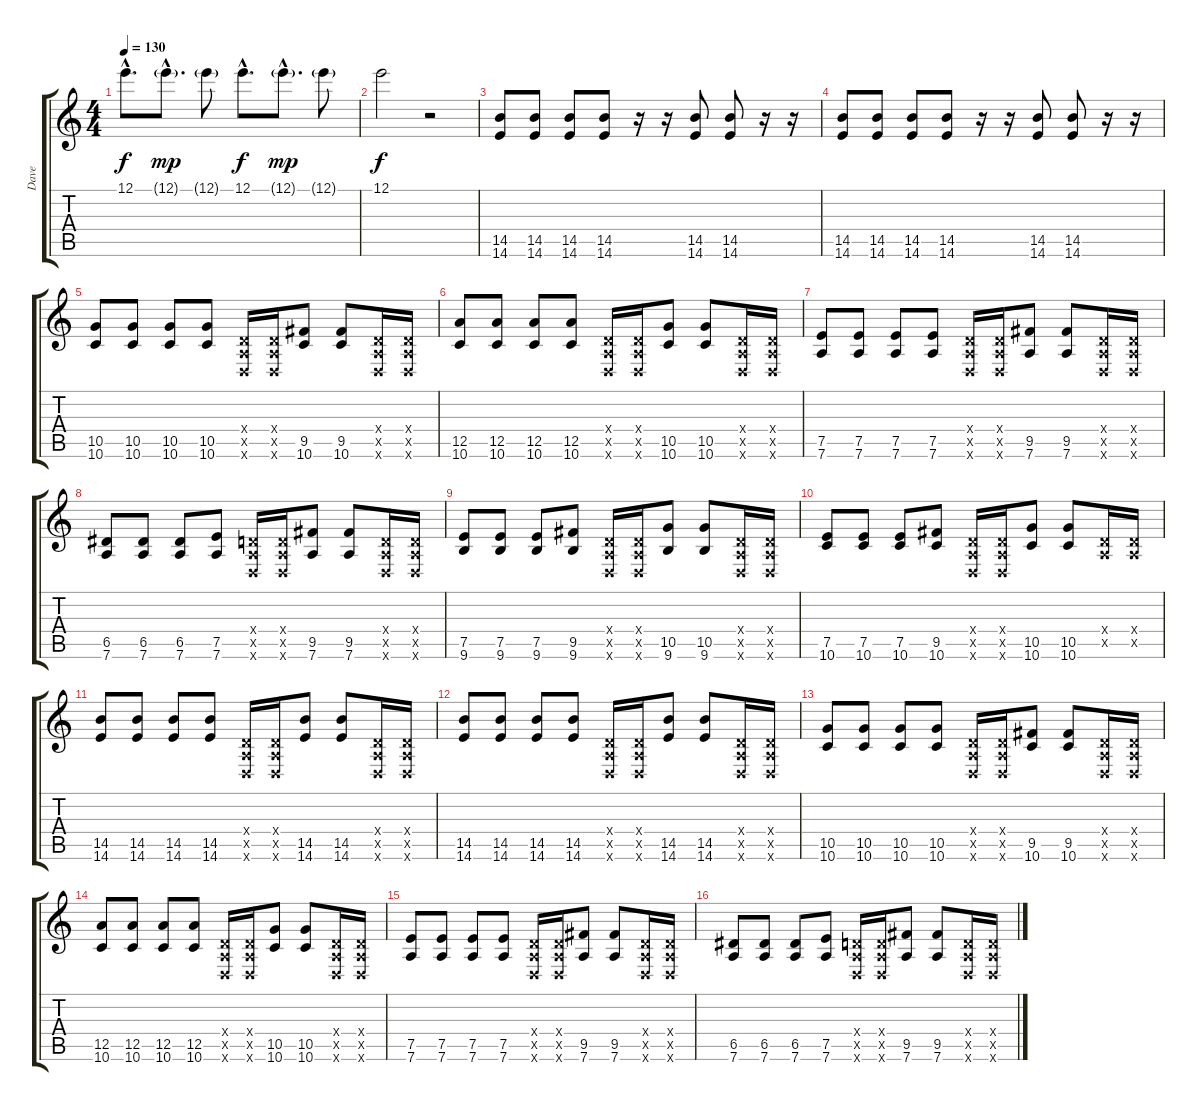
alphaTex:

\track ("Dave" "Dave") {instrument distortionguitar}
\staff {score tabs}
\tuning (E4 B3 G3 D3 A2 D2) {hide}
\ts (4 4)
\tempo 130
\clef g2
\ks c
12.1{hac}.8{d dy f instrument electricguitarclean} 12.1{g hac}.8{d dy mp} 12.1{g}.8 12.1{hac}.8{d dy f instrument electricguitarclean} 12.1{g hac}.8{d dy mp} 12.1{g}.8 |
12.1.2{dy f instrument electricguitarclean} r.2 |
(14.5 14.6).8{volume 13 instrument distortionguitar} (14.5 14.6).8 (14.5 14.6).8 (14.5 14.6).8 r.16 r.16 (14.5 14.6).8 (14.5 14.6).8 r.16 r.16 |
(14.5 14.6).8 (14.5 14.6).8 (14.5 14.6).8 (14.5 14.6).8 r.16 r.16 (14.5 14.6).8 (14.5 14.6).8 r.16 r.16 |
(10.5 10.6).8 (10.5 10.6).8 (10.5 10.6).8 (10.5 10.6).8 (0.4{x} 0.5{x} 0.6{x}).16 (0.4{x} 0.5{x} 0.6{x}).16 (9.5 10.6).8 (9.5 10.6).8 (0.4{x} 0.5{x} 0.6{x}).16 (0.4{x} 0.5{x} 0.6{x}).16 |
(12.5 10.6).8 (12.5 10.6).8 (12.5 10.6).8 (12.5 10.6).8 (0.4{x} 0.5{x} 0.6{x}).16 (0.4{x} 0.5{x} 0.6{x}).16 (10.5 10.6).8 (10.5 10.6).8 (0.4{x} 0.5{x} 0.6{x}).16 (0.4{x} 0.5{x} 0.6{x}).16 |
(7.5 7.6).8 (7.5 7.6).8 (7.5 7.6).8 (7.5 7.6).8 (0.4{x} 0.5{x} 0.6{x}).16 (0.4{x} 0.5{x} 0.6{x}).16 (9.5 7.6).8 (9.5 7.6).8 (0.4{x} 0.5{x} 0.6{x}).16 (0.4{x} 0.5{x} 0.6{x}).16 |
(6.5 7.6).8 (6.5 7.6).8 (6.5 7.6).8 (7.5 7.6).8 (0.4{x} 0.5{x} 0.6{x}).16 (0.4{x} 0.5{x} 0.6{x}).16 (9.5 7.6).8 (9.5 7.6).8 (0.4{x} 0.5{x} 0.6{x}).16 (0.4{x} 0.5{x} 0.6{x}).16 |
(7.5 9.6).8 (7.5 9.6).8 (7.5 9.6).8 (9.5 9.6).8 (0.4{x} 0.5{x} 0.6{x}).16 (0.4{x} 0.5{x} 0.6{x}).16 (10.5 9.6).8 (10.5 9.6).8 (0.4{x} 0.5{x} 0.6{x}).16 (0.4{x} 0.5{x} 0.6{x}).16 |
(7.5 10.6).8 (7.5 10.6).8 (7.5 10.6).8 (9.5 10.6).8 (0.4{x} 0.5{x} 0.6{x}).16 (0.4{x} 0.5{x} 0.6{x}).16 (10.5 10.6).8 (10.5 10.6).8 (0.4{x} 0.5{x}).16 (0.4{x} 0.5{x}).16 |
(14.5 14.6).8 (14.5 14.6).8 (14.5 14.6).8 (14.5 14.6).8 (0.4{x} 0.5{x} 0.6{x}).16 (0.4{x} 0.5{x} 0.6{x}).16 (14.5 14.6).8 (14.5 14.6).8 (0.4{x} 0.5{x} 0.6{x}).16 (0.4{x} 0.5{x} 0.6{x}).16 |
(14.5 14.6).8 (14.5 14.6).8 (14.5 14.6).8 (14.5 14.6).8 (0.4{x} 0.5{x} 0.6{x}).16 (0.4{x} 0.5{x} 0.6{x}).16 (14.5 14.6).8 (14.5 14.6).8 (0.4{x} 0.5{x} 0.6{x}).16 (0.4{x} 0.5{x} 0.6{x}).16 |
(10.5 10.6).8 (10.5 10.6).8 (10.5 10.6).8 (10.5 10.6).8 (0.4{x} 0.5{x} 0.6{x}).16 (0.4{x} 0.5{x} 0.6{x}).16 (9.5 10.6).8 (9.5 10.6).8 (0.4{x} 0.5{x} 0.6{x}).16 (0.4{x} 0.5{x} 0.6{x}).16 |
(12.5 10.6).8 (12.5 10.6).8 (12.5 10.6).8 (12.5 10.6).8 (0.4{x} 0.5{x} 0.6{x}).16 (0.4{x} 0.5{x} 0.6{x}).16 (10.5 10.6).8 (10.5 10.6).8 (0.4{x} 0.5{x} 0.6{x}).16 (0.4{x} 0.5{x} 0.6{x}).16 |
(7.5 7.6).8 (7.5 7.6).8 (7.5 7.6).8 (7.5 7.6).8 (0.4{x} 0.5{x} 0.6{x}).16 (0.4{x} 0.5{x} 0.6{x}).16 (9.5 7.6).8 (9.5 7.6).8 (0.4{x} 0.5{x} 0.6{x}).16 (0.4{x} 0.5{x} 0.6{x}).16 |
(6.5 7.6).8 (6.5 7.6).8 (6.5 7.6).8 (7.5 7.6).8 (0.4{x} 0.5{x} 0.6{x}).16 (0.4{x} 0.5{x} 0.6{x}).16 (9.5 7.6).8 (9.5 7.6).8 (0.4{x} 0.5{x} 0.6{x}).16 (0.4{x} 0.5{x} 0.6{x}).16
